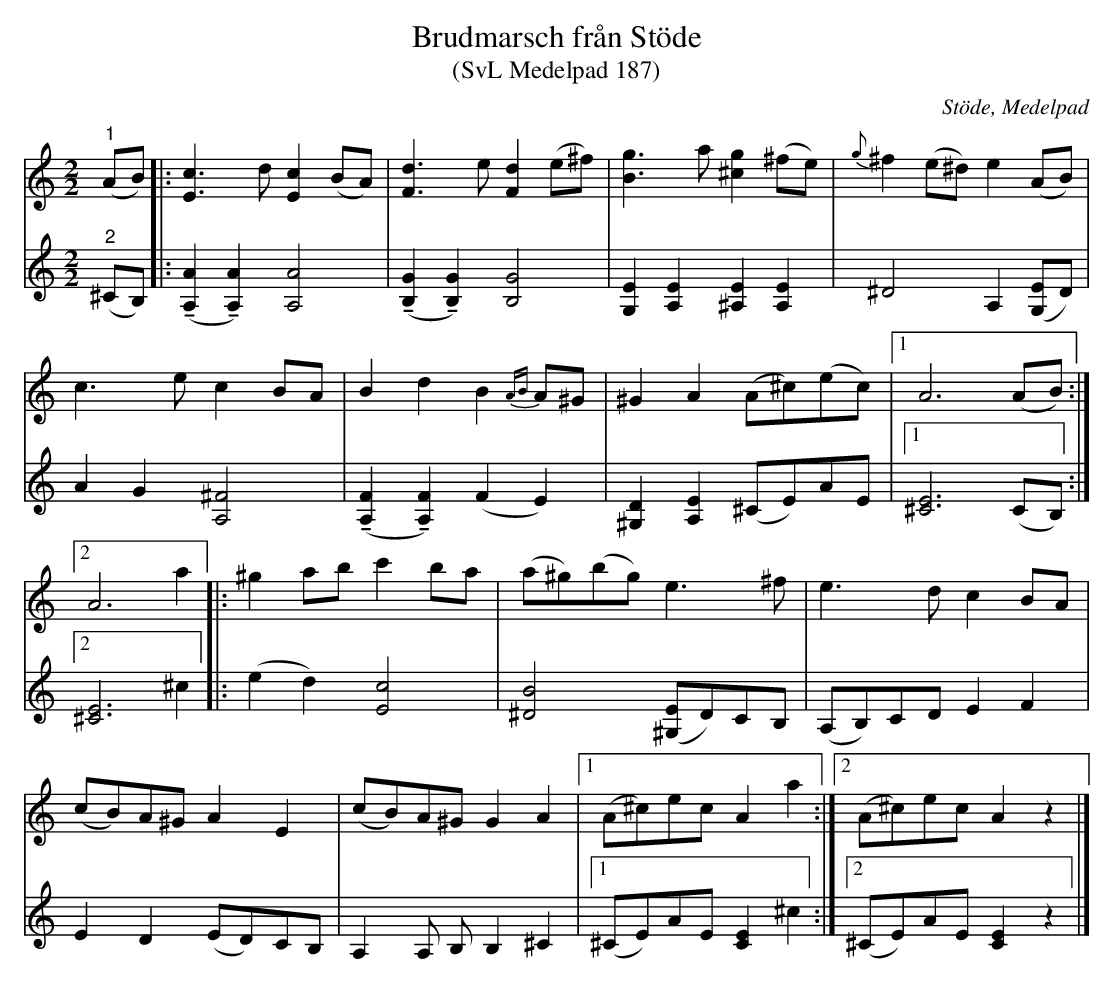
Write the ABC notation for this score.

X:1
T:Brudmarsch från Stöde
T:(SvL Medelpad 187)
O:Stöde, Medelpad
L:1/8
M:2/2
U:t=tenuto
K:Am
V:1
"^1" (AB) |: [Ec]3 d [Ec]2 (BA) | [Fd]3 e [Fd]2 (e^f) | [Bg]3 a [^cg]2 (^fe) | {g} ^f2 (e^d) e2 (AB) |
c3 e c2 BA | B2 d2 B2{AB} A^G | ^G2 A2 (A^c)(ec) |1 A6 (AB) :|2
A6 a2 |: ^g2 ab c'2 ba | (a^g)(bg) e3 ^f | e3 d c2 BA |
(cB)A^G A2 E2 | (cB)A^G G2 A2 |1 (A^c)ec A2 a2 :|2 (A^c)ec A2 z2 |]
V:2
"^2" (^CB,) |: (t[A,A]2 t[A,A]2) [A,A]4 | (t[B,G]2 t[B,G]2) [B,G]4 | [G,E]2 [A,E]2 [^A,E]2 [A,E]2 | ^D4 A,2 ([G,E]D) |
A2 G2 [A,^F]4 | (t[A,F]2 t[A,F]2) (F2 E2) | [^G,D]2 [A,E]2 (^CE)AE |1 [^CE]6 (CB,) :|2 [^CE]6 ^c2 |:
(e2 d2) [Ec]4 | [^DB]4 ([^G,E]D)CB, | (A,B,)CD E2 F2 | E2 D2 (ED)CB, |
A,2 A, B, B,2 ^C2 |1 (^CE)AE [CE]2 ^c2 :|2 (^CE)AE [CE]2 z2 |]
